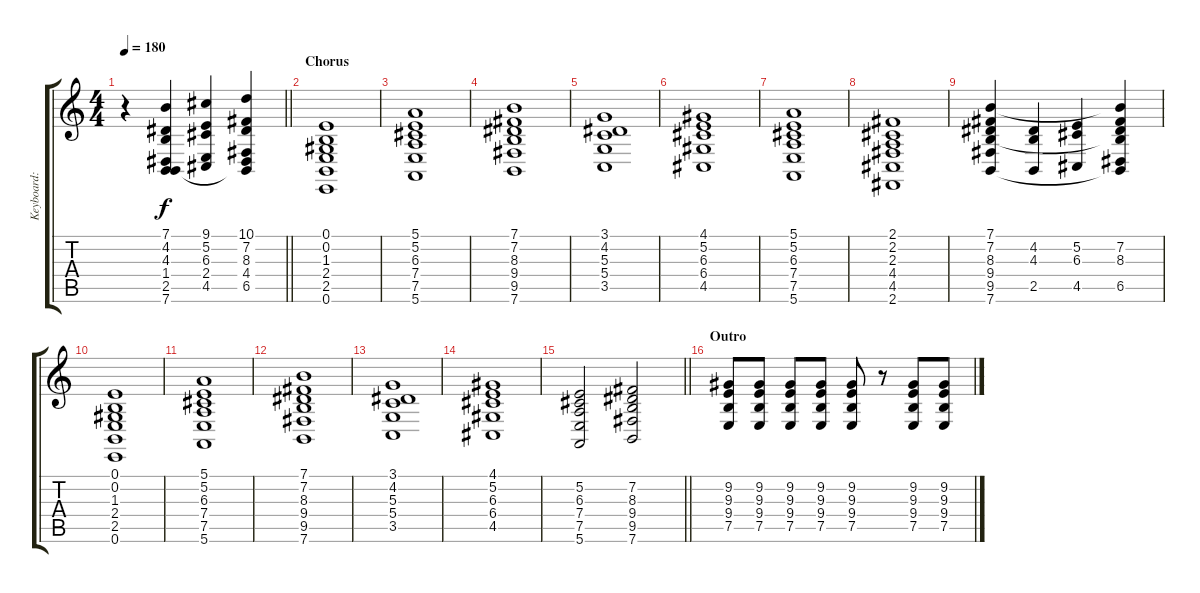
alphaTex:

\track ("Keyboard: Tsugumi Kotobuki" "Keyboard: ") {instrument lead1square}
\staff {score tabs}
\tuning (E4 B3 G3 D3 A2 E2) {hide}
\ts (4 4)
\tempo 180
\clef g2
\barLineRight lightlight
\ks c
r.4{dy f} (7.1 4.2 4.3 1.4 2.5 7.6).4 (9.1 5.2 6.3 2.4 4.5).4 (10.1 7.2 8.3 4.4 6.5 7.6{t}).4 |
\section ("" "Chorus")
(0.1 0.2 1.3 2.4 2.5 0.6).1 |
(5.1 5.2 6.3 7.4 7.5 5.6).1 |
(7.1 7.2 8.3 9.4 9.5 7.6).1 |
(3.1 4.2 5.3 5.4 3.5).1 |
(4.1 5.2 6.3 6.4 4.5).1 |
(5.1 5.2 6.3 7.4 7.5 5.6).1 |
(2.1 2.2 2.3 4.4 4.5 2.6).1 |
(7.1 7.2 8.3 9.4 9.5 7.6).4 (4.2 4.3 2.5).4 (5.2 6.3 4.5).4 (7.1{t} 7.2 8.3 9.4{t} 6.5 7.6{t}).4 |
(0.1 0.2 1.3 2.4 2.5 0.6).1 |
(5.1 5.2 6.3 7.4 7.5 5.6).1 |
(7.1 7.2 8.3 9.4 9.5 7.6).1 |
(3.1 4.2 5.3 5.4 3.5).1 |
(4.1 5.2 6.3 6.4 4.5).1 |
\barLineRight lightlight
(5.2 6.3 7.4 7.5 5.6).2 (7.2 8.3 9.4 9.5 7.6).2 |
\section ("" "Outro")
(9.2 9.3 9.4 7.5).8 (9.2 9.3 9.4 7.5).8 (9.2 9.3 9.4 7.5).8 (9.2 9.3 9.4 7.5).8 (9.2 9.3 9.4 7.5).8 r.8 (9.2 9.3 9.4 7.5).8 (9.2 9.3 9.4 7.5).8
